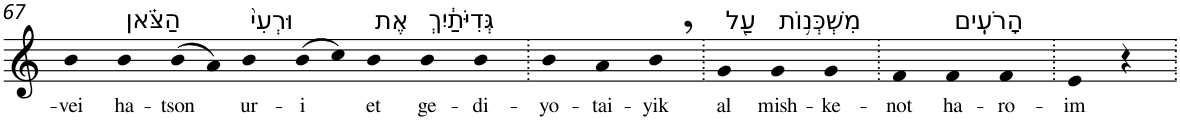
**kern	**text
*part1	*part1
*staff1	*staff1
*I"Piano	*
*I'Pno	*
!!LO:PB:g=z
*clefG2	*
*k[]	*
=67	=67
!	!LO:LY:b
4b	-vei
!LO:TX:a:t=הַצֹּ֗אן	!
!	!LO:LY:b
4b	ha-
!	!LO:LY:b
(>8b	-tson
8a)	.
!LO:TX:a:t=וּרְעִי֙	!
!	!LO:LY:b
4b	ur-
!	!LO:LY:b
(>8b	-i
8cc)	.
!LO:TX:a:t=אֶת	!
!	!LO:LY:b
4b	et
!LO:TX:a:t=גְּדִיֹּתַ֔יִךְ	!
!	!LO:LY:b
4b	ge-
!	!LO:LY:b
4b	-di-
=68.	=68.
!	!LO:LY:b
4b	-yo-
!	!LO:LY:b
4a	-tai-
!	!LO:LY:b
4b,	-yik
=69.	=69.
!LO:TX:a:t=עַ֖ל	!
!	!LO:LY:b
4g	al
!LO:TX:a:t=מִשְׁכְּנ֥וֹת	!
!	!LO:LY:b
4g	mish-
!	!LO:LY:b
4g	-ke-
=70.	=70.
!	!LO:LY:b
4f	-not
!LO:TX:a:t=הָרֹעִֽים	!
!	!LO:LY:b
4f	ha-
!	!LO:LY:b
4f	-ro-
=71.	=71.
!	!LO:LY:b
4e	-im
4r	.
=.	=.
*-	*-
